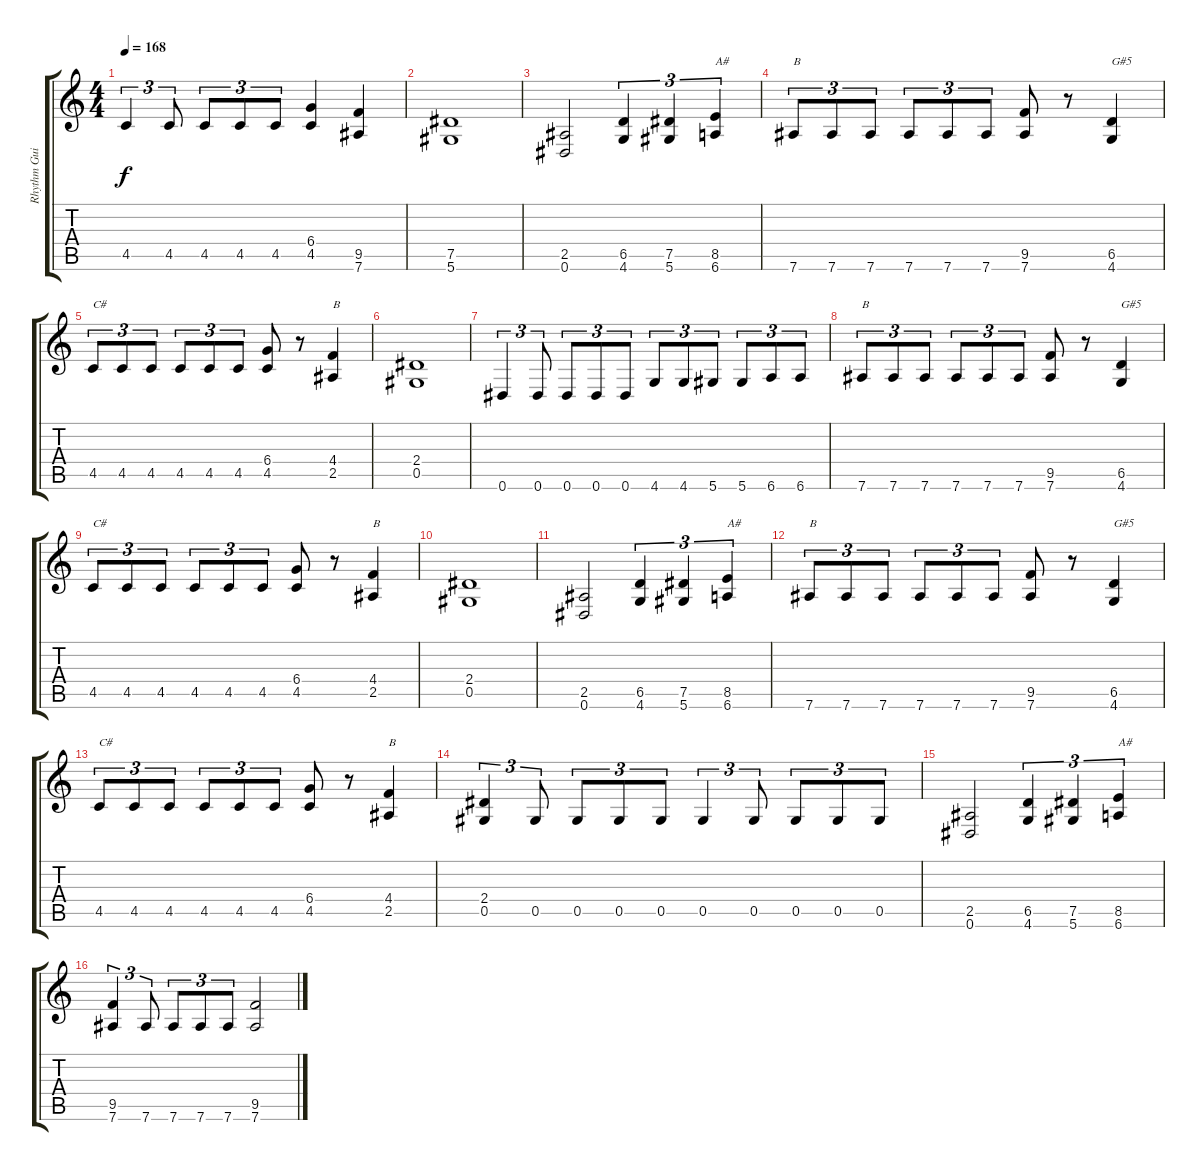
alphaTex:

\track ("Rhythm Guitar " "Rhythm Gui") {instrument distortionguitar}
\staff {score tabs}
\tuning (Eb4 Bb3 Gb3 Db3 Ab2 Eb2) {hide}
\ts (4 4)
\tempo 168
\clef g2
\ks c
4.5.4{tu (3 2) dy f} 4.5.8{tu (3 2)} 4.5.8{tu (3 2)} 4.5.8{tu (3 2)} 4.5.8{tu (3 2)} (6.4 4.5).4 (9.5 7.6).4 |
(7.5 5.6).1 |
(2.5 0.6).2 (6.5 4.6).4{tu (3 2)} (7.5 5.6).4{tu (3 2)} (8.5 6.6).4{tu (3 2) txt "A#"} |
7.6.8{tu (3 2) txt "B"} 7.6.8{tu (3 2)} 7.6.8{tu (3 2)} 7.6.8{tu (3 2)} 7.6.8{tu (3 2)} 7.6.8{tu (3 2)} (9.5 7.6).8 r.8 (6.5 4.6).4{txt "G#5"} |
4.5.8{tu (3 2) txt "C#"} 4.5.8{tu (3 2)} 4.5.8{tu (3 2)} 4.5.8{tu (3 2)} 4.5.8{tu (3 2)} 4.5.8{tu (3 2)} (6.4 4.5).8 r.8 (4.4 2.5).4{txt "B"} |
(2.4 0.5).1 |
0.6.4{tu (3 2)} 0.6.8{tu (3 2)} 0.6.8{tu (3 2)} 0.6.8{tu (3 2)} 0.6.8{tu (3 2)} 4.6.8{tu (3 2)} 4.6.8{tu (3 2)} 5.6.8{tu (3 2)} 5.6.8{tu (3 2)} 6.6.8{tu (3 2)} 6.6.8{tu (3 2)} |
7.6.8{tu (3 2) txt "B"} 7.6.8{tu (3 2)} 7.6.8{tu (3 2)} 7.6.8{tu (3 2)} 7.6.8{tu (3 2)} 7.6.8{tu (3 2)} (9.5 7.6).8 r.8 (6.5 4.6).4{txt "G#5"} |
4.5.8{tu (3 2) txt "C#"} 4.5.8{tu (3 2)} 4.5.8{tu (3 2)} 4.5.8{tu (3 2)} 4.5.8{tu (3 2)} 4.5.8{tu (3 2)} (6.4 4.5).8 r.8 (4.4 2.5).4{txt "B"} |
(2.4 0.5).1 |
(2.5 0.6).2 (6.5 4.6).4{tu (3 2)} (7.5 5.6).4{tu (3 2)} (8.5 6.6).4{tu (3 2) txt "A#"} |
7.6.8{tu (3 2) txt "B"} 7.6.8{tu (3 2)} 7.6.8{tu (3 2)} 7.6.8{tu (3 2)} 7.6.8{tu (3 2)} 7.6.8{tu (3 2)} (9.5 7.6).8 r.8 (6.5 4.6).4{txt "G#5"} |
4.5.8{tu (3 2) txt "C#"} 4.5.8{tu (3 2)} 4.5.8{tu (3 2)} 4.5.8{tu (3 2)} 4.5.8{tu (3 2)} 4.5.8{tu (3 2)} (6.4 4.5).8 r.8 (4.4 2.5).4{txt "B"} |
(2.4 0.5).4{tu (3 2)} 0.5.8{tu (3 2)} 0.5.8{tu (3 2)} 0.5.8{tu (3 2)} 0.5.8{tu (3 2)} 0.5.4{tu (3 2)} 0.5.8{tu (3 2)} 0.5.8{tu (3 2)} 0.5.8{tu (3 2)} 0.5.8{tu (3 2)} |
(2.5 0.6).2 (6.5 4.6).4{tu (3 2)} (7.5 5.6).4{tu (3 2)} (8.5 6.6).4{tu (3 2) txt "A#"} |
(9.5 7.6).4{tu (3 2)} 7.6.8{tu (3 2)} 7.6.8{tu (3 2)} 7.6.8{tu (3 2)} 7.6.8{tu (3 2)} (9.5 7.6).2
